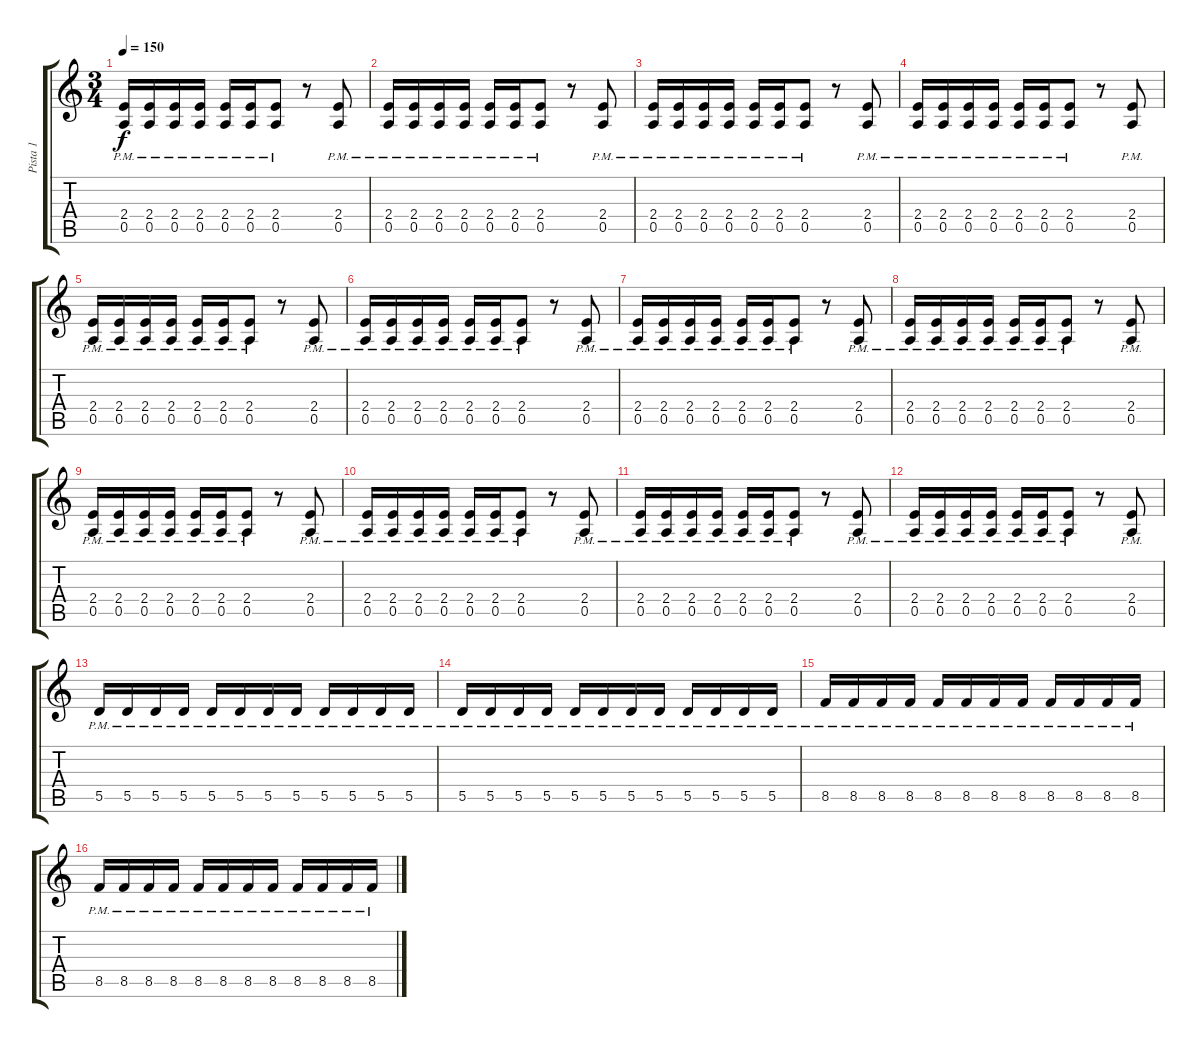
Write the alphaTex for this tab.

\track ("Pista 1" "Pista 1") {instrument distortionguitar}
\staff {score tabs}
\tuning (E4 B3 G3 D3 A2 E2) {hide}
\ts (3 4)
\tempo 150
\clef g2
\ks c
(2.4{pm} 0.5{pm}).16{dy f} (2.4{pm} 0.5{pm}).16 (2.4{pm} 0.5{pm}).16 (2.4{pm} 0.5{pm}).16 (2.4{pm} 0.5{pm}).16 (2.4{pm} 0.5{pm}).16 (2.4{pm} 0.5{pm}).8 r.8 (2.4{pm} 0.5{pm}).8 |
(2.4{pm} 0.5{pm}).16 (2.4{pm} 0.5{pm}).16 (2.4{pm} 0.5{pm}).16 (2.4{pm} 0.5{pm}).16 (2.4{pm} 0.5{pm}).16 (2.4{pm} 0.5{pm}).16 (2.4{pm} 0.5{pm}).8 r.8 (2.4{pm} 0.5{pm}).8 |
(2.4{pm} 0.5{pm}).16 (2.4{pm} 0.5{pm}).16 (2.4{pm} 0.5{pm}).16 (2.4{pm} 0.5{pm}).16 (2.4{pm} 0.5{pm}).16 (2.4{pm} 0.5{pm}).16 (2.4{pm} 0.5{pm}).8 r.8 (2.4{pm} 0.5{pm}).8 |
(2.4{pm} 0.5{pm}).16 (2.4{pm} 0.5{pm}).16 (2.4{pm} 0.5{pm}).16 (2.4{pm} 0.5{pm}).16 (2.4{pm} 0.5{pm}).16 (2.4{pm} 0.5{pm}).16 (2.4{pm} 0.5{pm}).8 r.8 (2.4{pm} 0.5{pm}).8 |
(2.4{pm} 0.5{pm}).16 (2.4{pm} 0.5{pm}).16 (2.4{pm} 0.5{pm}).16 (2.4{pm} 0.5{pm}).16 (2.4{pm} 0.5{pm}).16 (2.4{pm} 0.5{pm}).16 (2.4{pm} 0.5{pm}).8 r.8 (2.4{pm} 0.5{pm}).8 |
(2.4{pm} 0.5{pm}).16 (2.4{pm} 0.5{pm}).16 (2.4{pm} 0.5{pm}).16 (2.4{pm} 0.5{pm}).16 (2.4{pm} 0.5{pm}).16 (2.4{pm} 0.5{pm}).16 (2.4{pm} 0.5{pm}).8 r.8 (2.4{pm} 0.5{pm}).8 |
(2.4{pm} 0.5{pm}).16 (2.4{pm} 0.5{pm}).16 (2.4{pm} 0.5{pm}).16 (2.4{pm} 0.5{pm}).16 (2.4{pm} 0.5{pm}).16 (2.4{pm} 0.5{pm}).16 (2.4{pm} 0.5{pm}).8 r.8 (2.4{pm} 0.5{pm}).8 |
(2.4{pm} 0.5{pm}).16 (2.4{pm} 0.5{pm}).16 (2.4{pm} 0.5{pm}).16 (2.4{pm} 0.5{pm}).16 (2.4{pm} 0.5{pm}).16 (2.4{pm} 0.5{pm}).16 (2.4{pm} 0.5{pm}).8 r.8 (2.4{pm} 0.5{pm}).8 |
(2.4{pm} 0.5{pm}).16 (2.4{pm} 0.5{pm}).16 (2.4{pm} 0.5{pm}).16 (2.4{pm} 0.5{pm}).16 (2.4{pm} 0.5{pm}).16 (2.4{pm} 0.5{pm}).16 (2.4{pm} 0.5{pm}).8 r.8 (2.4{pm} 0.5{pm}).8 |
(2.4{pm} 0.5{pm}).16 (2.4{pm} 0.5{pm}).16 (2.4{pm} 0.5{pm}).16 (2.4{pm} 0.5{pm}).16 (2.4{pm} 0.5{pm}).16 (2.4{pm} 0.5{pm}).16 (2.4{pm} 0.5{pm}).8 r.8 (2.4{pm} 0.5{pm}).8 |
(2.4{pm} 0.5{pm}).16 (2.4{pm} 0.5{pm}).16 (2.4{pm} 0.5{pm}).16 (2.4{pm} 0.5{pm}).16 (2.4{pm} 0.5{pm}).16 (2.4{pm} 0.5{pm}).16 (2.4{pm} 0.5{pm}).8 r.8 (2.4{pm} 0.5{pm}).8 |
(2.4{pm} 0.5{pm}).16 (2.4{pm} 0.5{pm}).16 (2.4{pm} 0.5{pm}).16 (2.4{pm} 0.5{pm}).16 (2.4{pm} 0.5{pm}).16 (2.4{pm} 0.5{pm}).16 (2.4{pm} 0.5{pm}).8 r.8 (2.4{pm} 0.5{pm}).8 |
5.5{pm}.16 5.5{pm}.16 5.5{pm}.16 5.5{pm}.16 5.5{pm}.16 5.5{pm}.16 5.5{pm}.16 5.5{pm}.16 5.5{pm}.16 5.5{pm}.16 5.5{pm}.16 5.5{pm}.16 |
5.5{pm}.16 5.5{pm}.16 5.5{pm}.16 5.5{pm}.16 5.5{pm}.16 5.5{pm}.16 5.5{pm}.16 5.5{pm}.16 5.5{pm}.16 5.5{pm}.16 5.5{pm}.16 5.5{pm}.16 |
8.5{pm}.16 8.5{pm}.16 8.5{pm}.16 8.5{pm}.16 8.5{pm}.16 8.5{pm}.16 8.5{pm}.16 8.5{pm}.16 8.5{pm}.16 8.5{pm}.16 8.5{pm}.16 8.5{pm}.16 |
8.5{pm}.16 8.5{pm}.16 8.5{pm}.16 8.5{pm}.16 8.5{pm}.16 8.5{pm}.16 8.5{pm}.16 8.5{pm}.16 8.5{pm}.16 8.5{pm}.16 8.5{pm}.16 8.5{pm}.16
